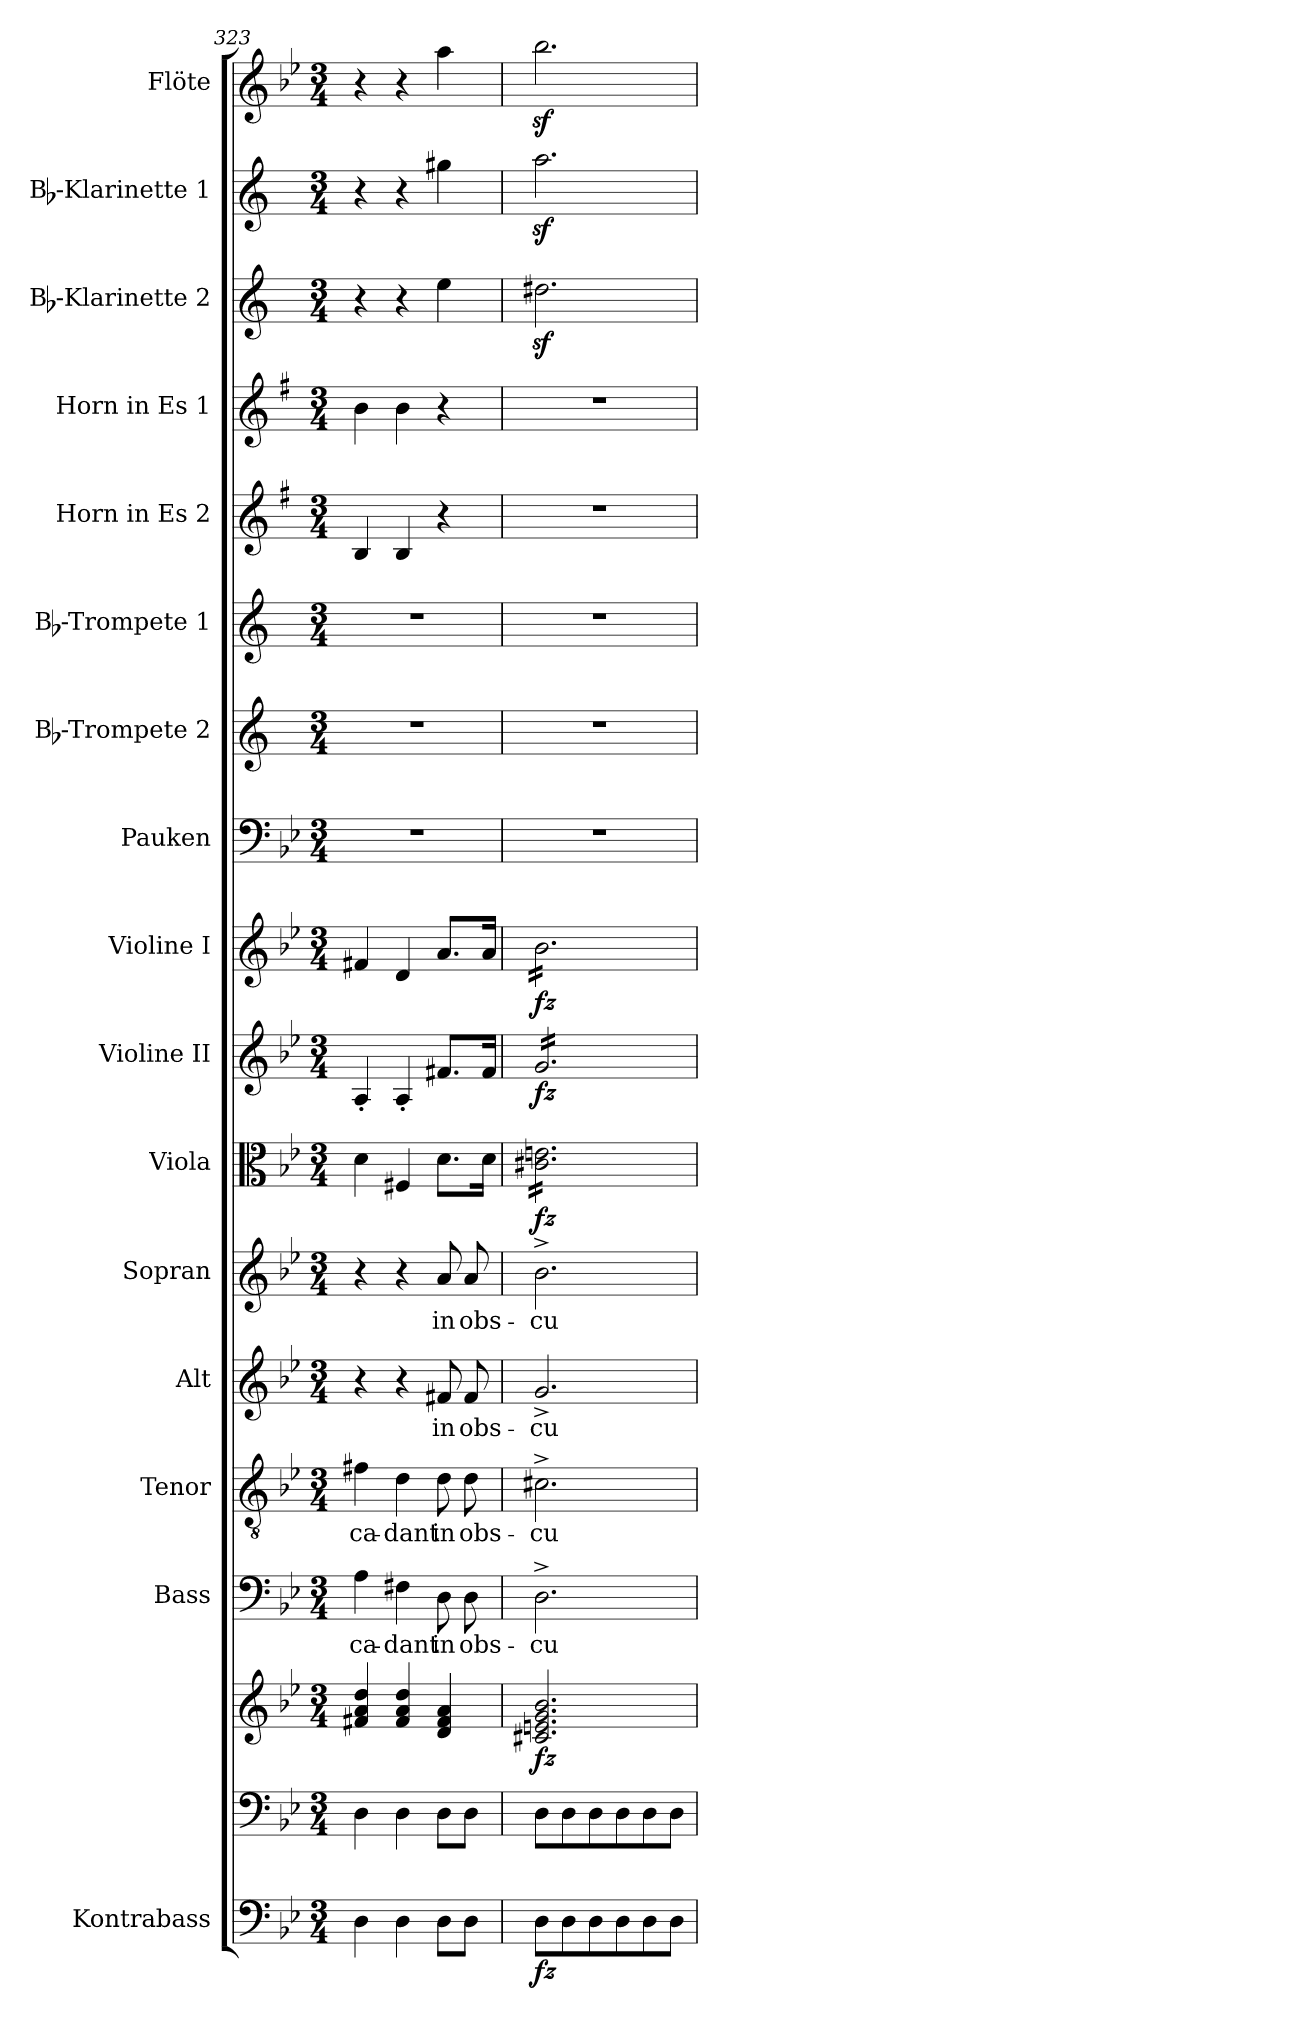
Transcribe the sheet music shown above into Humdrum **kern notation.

**kern	**dynam	**kern	**kern	**dynam	**kern	**text	**kern	**text	**kern	**text	**kern	**text	**kern	**dynam	**kern	**dynam	**kern	**dynam	**kern	**kern	**kern	**kern	**kern	**kern	**kern	**kern
*part17	*part17	*part16	*part16	*part16	*part15	*part15	*part14	*part14	*part13	*part13	*part12	*part12	*part11	*part11	*part10	*part10	*part9	*part9	*part8	*part7	*part6	*part5	*part4	*part3	*part2	*part1
*staff18	*staff18	*staff17	*staff16	*staff16/17	*staff15	*staff15	*staff14	*staff14	*staff13	*staff13	*staff12	*staff12	*staff11	*staff11	*staff10	*staff10	*staff9	*staff9	*staff8	*staff7	*staff6	*staff5	*staff4	*staff3	*staff2	*staff1
*I"Kontrabass	*	*	*	*	*I"Bass	*	*I"Tenor	*	*I"Alt	*	*I"Sopran	*	*I"Viola	*	*I"Violine II	*	*I"Violine I	*	*I"Pauken	*I"Bb-Trompete 2	*I"Bb-Trompete 1	*I"Horn in Es 2	*I"Horn in Es 1	*I"Bb-Klarinette 2	*I"Bb-Klarinette 1	*I"Flöte
*I'Kb.	*	*	*	*	*I'B.	*	*I'T.	*	*I'A.	*	*I'S.	*	*I'Vla.	*	*I'Vl. II	*	*I'Vl. I	*	*I'Pk.	*I'Bb Trp. 2	*I'Bb Trp. 1	*	*	*I'Bb Kl. 2	*I'Bb Kl. 1	*I'Fl.
*clefF4	*	*clefF4	*clefG2	*	*clefF4	*	*clefGv2	*	*clefG2	*	*clefG2	*	*clefC3	*	*clefG2	*	*clefG2	*	*clefF4	*clefG2	*clefG2	*clefG2	*clefG2	*clefG2	*clefG2	*clefG2
*ITrd7c12	*	*	*	*	*	*	*	*	*	*	*	*	*	*	*	*	*	*	*	*ITrd1c2	*ITrd1c2	*ITrd5c9	*ITrd5c9	*ITrd1c2	*ITrd1c2	*
*k[b-e-]	*	*k[b-e-]	*k[b-e-]	*	*k[b-e-]	*	*k[b-e-]	*	*k[b-e-]	*	*k[b-e-]	*	*k[b-e-]	*	*k[b-e-]	*	*k[b-e-]	*	*k[b-e-]	*k[b-e-]	*k[b-e-]	*k[b-e-]	*k[b-e-]	*k[b-e-]	*k[b-e-]	*k[b-e-]
*B-:	*	*B-:	*B-:	*	*B-:	*	*B-:	*	*B-:	*	*B-:	*	*B-:	*	*B-:	*	*B-:	*	*B-:	*B-:	*B-:	*B-:	*B-:	*B-:	*B-:	*B-:
*M3/4	*	*M3/4	*M3/4	*	*M3/4	*	*M3/4	*	*M3/4	*	*M3/4	*	*M3/4	*	*M3/4	*	*M3/4	*	*M3/4	*M3/4	*M3/4	*M3/4	*M3/4	*M3/4	*M3/4	*M3/4
=323	=323	=323	=323	=323	=323	=323	=323	=323	=323	=323	=323	=323	=323	=323	=323	=323	=323	=323	=323	=323	=323	=323	=323	=323	=323	=323
!	!	!	!	!	!	!LO:LY:b	!	!LO:LY:b	!	!	!	!	!	!	!	!	!	!	!	!	!	!	!	!	!	!
4DD\	.	4D\	4f#X/ 4a/ 4dd/	.	4A\	ca-	4f#X\	ca-	4r	.	4r	.	4d\	.	4A'</	.	4f#X/	.	2.r	2.r	2.r	4D/	4d\	4r	4r	4r
!	!	!	!	!	!	!LO:LY:b	!	!LO:LY:b	!	!	!	!	!	!	!	!	!	!	!	!	!	!	!	!	!	!
4DD\	.	4D\	4f#/ 4a/ 4dd/	.	4F#X\	-dant	4d\	-dant	4r	.	4r	.	4F#X/	.	4A'</	.	4d/	.	.	.	.	4D/	4d\	4r	4r	4r
!	!	!	!	!	!	!LO:LY:b	!	!LO:LY:b	!	!LO:LY:b	!	!LO:LY:b	!	!	!	!	!	!	!	!	!	!	!	!	!	!
8DD\L	.	8D\L	4d/ 4f#/ 4a/	.	8D\	in	8d\	in	8f#X/	in	8a/	in	8.d\L	.	8.f#X/L	.	8.a/L	.	.	.	.	4r	4r	4dd\	4ff#X\	4aa\
!	!	!	!	!	!	!LO:LY:b	!	!LO:LY:b	!	!LO:LY:b	!	!LO:LY:b	!	!	!	!	!	!	!	!	!	!	!	!	!	!
8DD\J	.	8D\J	.	.	8D\	obs-	8d\	obs-	8f#/	obs-	8a/	obs-	.	.	.	.	.	.	.	.	.	.	.	.	.	.
.	.	.	.	.	.	.	.	.	.	.	.	.	16d\Jk	.	16f#/Jk	.	16a/Jk	.	.	.	.	.	.	.	.	.
=324	=324	=324	=324	=324	=324	=324	=324	=324	=324	=324	=324	=324	=324	=324	=324	=324	=324	=324	=324	=324	=324	=324	=324	=324	=324	=324
!	!LO:DY:b	!	!	!LO:DY:b	!	!LO:LY:b	!	!LO:LY:b	!	!LO:LY:b	!	!LO:LY:b	!	!LO:DY:b	!	!LO:DY:b	!	!LO:DY:b	!	!	!	!	!	!	!	!
*	*	*	*	*	*	*	*	*	*	*	*	*	*tremolo	*	*	*	*	*	*	*	*	*	*	*	*	*
*	*	*	*	*	*	*	*	*	*	*	*	*	*	*	*tremolo	*	*	*	*	*	*	*	*	*	*	*
*	*	*	*	*	*	*	*	*	*	*	*	*	*	*	*	*	*tremolo	*	*	*	*	*	*	*	*	*
8DD\L	fz	8D\L	2.c#X/ 2.en/ 2.g/ 2.b-/	fz	2.D^>\	-cu-	2.c#X^>\	-cu-	2.g^>/	-cu-	2.b-^>\	-cu-	16c#X\ 16en\LL	fz	16g/LL	fz	16b-\LL	fz	2.r	2.r	2.r	2.r	2.r	2.cc#Xz<\	2.ggz<\	2.bb-z<\
.	.	.	.	.	.	.	.	.	.	.	.	.	16c#X\ 16en\	.	16g/	.	16b-\	.	.	.	.	.	.	.	.	.
8DD\	.	8D\	.	.	.	.	.	.	.	.	.	.	16c#X\ 16en\	.	16g/	.	16b-\	.	.	.	.	.	.	.	.	.
.	.	.	.	.	.	.	.	.	.	.	.	.	16c#X\ 16en\	.	16g/	.	16b-\	.	.	.	.	.	.	.	.	.
8DD\	.	8D\	.	.	.	.	.	.	.	.	.	.	16c#X\ 16en\	.	16g/	.	16b-\	.	.	.	.	.	.	.	.	.
.	.	.	.	.	.	.	.	.	.	.	.	.	16c#X\ 16en\	.	16g/	.	16b-\	.	.	.	.	.	.	.	.	.
8DD\	.	8D\	.	.	.	.	.	.	.	.	.	.	16c#X\ 16en\	.	16g/	.	16b-\	.	.	.	.	.	.	.	.	.
.	.	.	.	.	.	.	.	.	.	.	.	.	16c#X\ 16en\	.	16g/	.	16b-\	.	.	.	.	.	.	.	.	.
8DD\	.	8D\	.	.	.	.	.	.	.	.	.	.	16c#X\ 16en\	.	16g/	.	16b-\	.	.	.	.	.	.	.	.	.
.	.	.	.	.	.	.	.	.	.	.	.	.	16c#X\ 16en\	.	16g/	.	16b-\	.	.	.	.	.	.	.	.	.
8DD\J	.	8D\J	.	.	.	.	.	.	.	.	.	.	16c#X\ 16en\	.	16g/	.	16b-\	.	.	.	.	.	.	.	.	.
.	.	.	.	.	.	.	.	.	.	.	.	.	16c#X\ 16en\JJ	.	16g/JJ	.	16b-\JJ	.	.	.	.	.	.	.	.	.
*	*	*	*	*	*	*	*	*	*	*	*	*	*	*	*	*	*Xtremolo	*	*	*	*	*	*	*	*	*
*	*	*	*	*	*	*	*	*	*	*	*	*	*	*	*Xtremolo	*	*	*	*	*	*	*	*	*	*	*
*	*	*	*	*	*	*	*	*	*	*	*	*	*Xtremolo	*	*	*	*	*	*	*	*	*	*	*	*	*
=	=	=	=	=	=	=	=	=	=	=	=	=	=	=	=	=	=	=	=	=	=	=	=	=	=	=
*-	*-	*-	*-	*-	*-	*-	*-	*-	*-	*-	*-	*-	*-	*-	*-	*-	*-	*-	*-	*-	*-	*-	*-	*-	*-	*-
